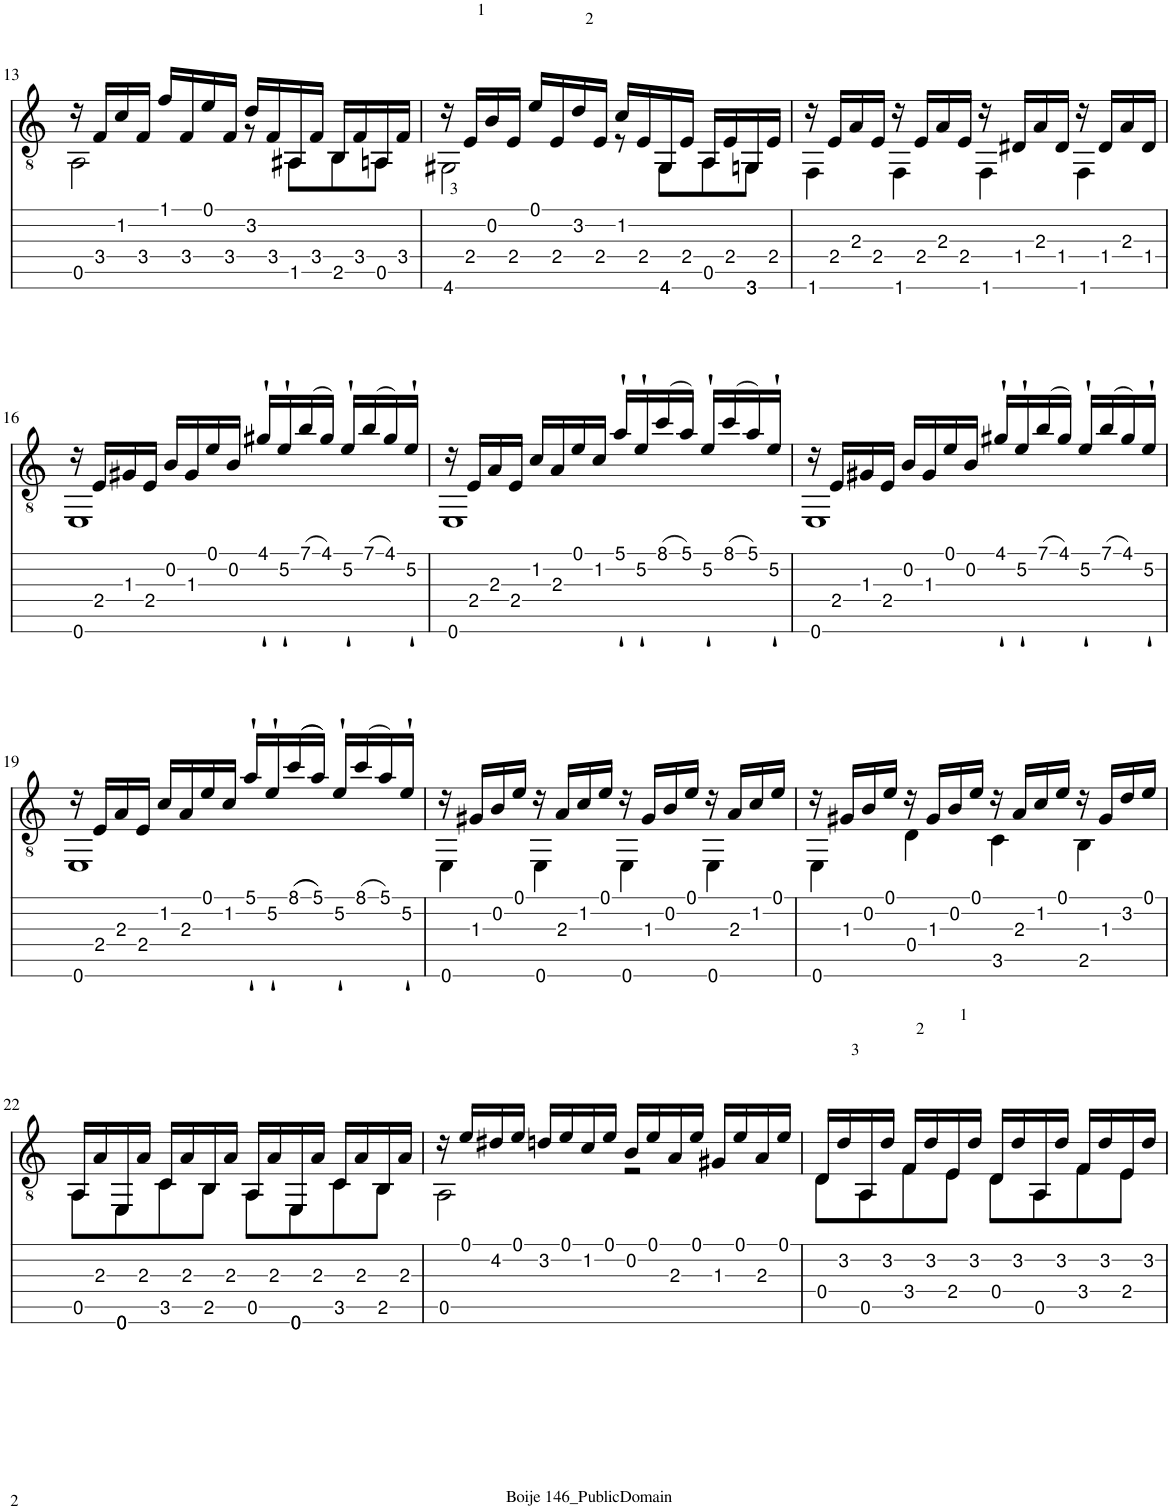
**kern	**kern
*part1	*part1
*staff2	*staff1
*I"Guitar	*
*I'Guit.	*
!!LO:PB:g=z
*	*clefGv2
*k[]	*k[]
*M4/4	*M4/4
*met(c)	*met(c)
=13	=13
*^	*^
16r	2AA	16r	2AA\
16FLL	.	16F/LL	.
16c	.	16c/	.
16FJJ	.	16F/JJ	.
16fLL	.	16f/LL	.
16FJ	.	16F/	.
16eL	.	16e/	.
16FJJ	.	16F/JJ	.
16dLL	8r	16d/LL	8r
16FJ	.	16F/	.
16AA#L	8AA#	16AA#X/	8AA#\L
16FJJ	.	16F/JJ	.
16BBLL	8BBL	16BB/LL	8BB\
16FJ	.	16F/	.
16AAL	8AAJ	16AAn/	8AA\J
16FJJ	.	16F/JJ	.
=14	=14	=14	=14
16r	2GG#	16r	2GG#X\
16ELL	.	16E/LL	.
16B	.	16B/	.
16EJJ	.	16E/JJ	.
16eLL	.	16e/LL	.
16EJ	.	16E/	.
16dL	.	16d/	.
16EJJ	.	16E/JJ	.
16cLL	8r	16c/LL	8r
16EJ	.	16E/	.
16GG#L	8GG#	16GG#/	8GG#\L
16EJJ	.	16E/JJ	.
16AALL	8AAL	16AA/LL	8AA\
16EJ	.	16E/	.
16GGL	8GGJ	16GGn/	8GG\J
16EJJ	.	16E/JJ	.
=15	=15	=15	=15
16r	4FF	16r	4FF\
16ELL	.	16E/LL	.
16A	.	16A/	.
16EJJ	.	16E/JJ	.
16r	4FF	16r	4FF\
16ELL	.	16E/LL	.
16A	.	16A/	.
16EJJ	.	16E/JJ	.
16r	4FF	16r	4FF\
16D#LL	.	16D#X/LL	.
16A	.	16A/	.
16D#JJ	.	16D#/JJ	.
16r	4FF	16r	4FF\
16D#LL	.	16D#/LL	.
16A	.	16A/	.
16D#JJ	.	16D#/JJ	.
!!LO:LB:g=z	!!
=16	=16	=16	=16
16r	1EE	16r	1EE
16ELL	.	16E/LL	.
16G#	.	16G#X/	.
16EJJ	.	16E/JJ	.
16BLL	.	16B/LL	.
16G#J	.	16G#/	.
16eL	.	16e/	.
16BJJ	.	16B/JJ	.
16g#`LL	.	16g#X`/LL	.
16e`J	.	16e`/	.
16bL	.	(16b/	.
16g#JJ	.	16g#/JJ)	.
16e`LL	.	16e`/LL	.
16bJ	.	(16b/	.
16g#L	.	16g#/)	.
16e`JJ	.	16e`/JJ	.
=17	=17	=17	=17
16r	1EE	16r	1EE
16ELL	.	16E/LL	.
16A	.	16A/	.
16EJJ	.	16E/JJ	.
16cLL	.	16c/LL	.
16AJ	.	16A/	.
16eL	.	16e/	.
16cJJ	.	16c/JJ	.
16a`LL	.	16a`/LL	.
16e`J	.	16e`/	.
16ccL	.	(16cc/	.
16aJJ	.	16a/JJ)	.
16e`LL	.	16e`/LL	.
16ccJ	.	(16cc/	.
16aL	.	16a/)	.
16e`JJ	.	16e`/JJ	.
=18	=18	=18	=18
16r	1EE	16r	1EE
16ELL	.	16E/LL	.
16G#	.	16G#X/	.
16EJJ	.	16E/JJ	.
16BLL	.	16B/LL	.
16G#J	.	16G#/	.
16eL	.	16e/	.
16BJJ	.	16B/JJ	.
16g#`LL	.	16g#X`/LL	.
16e`J	.	16e`/	.
16bL	.	(16b/	.
16g#JJ	.	16g#/JJ)	.
16e`LL	.	16e`/LL	.
16bJ	.	(16b/	.
16g#L	.	16g#/)	.
16e`JJ	.	16e`/JJ	.
!!LO:LB:g=z	!!
=19	=19	=19	=19
16r	1EE	16r	1EE
16ELL	.	16E/LL	.
16A	.	16A/	.
16EJJ	.	16E/JJ	.
16cLL	.	16c/LL	.
16AJ	.	16A/	.
16eL	.	16e/	.
16cJJ	.	16c/JJ	.
16a`LL	.	16a`/LL	.
16e`J	.	16e`/	.
16ccL	.	((16cc/	.
16aJJ	.	16a/JJ))	.
16e`LL	.	16e`/LL	.
16ccJ	.	(16cc/	.
16aL	.	16a/)	.
16e`JJ	.	16e`/JJ	.
=20	=20	=20	=20
16r	4EE	16r	4EE\
16G#LL	.	16G#X/LL	.
16B	.	16B/	.
16eJJ	.	16e/JJ	.
16r	4EE	16r	4EE\
16ALL	.	16A/LL	.
16c	.	16c/	.
16eJJ	.	16e/JJ	.
16r	4EE	16r	4EE\
16G#LL	.	16G#/LL	.
16B	.	16B/	.
16eJJ	.	16e/JJ	.
16r	4EE	16r	4EE\
16ALL	.	16A/LL	.
16c	.	16c/	.
16eJJ	.	16e/JJ	.
=21	=21	=21	=21
16r	4EE	16r	4EE\
16G#LL	.	16G#X/LL	.
16B	.	16B/	.
16eJJ	.	16e/JJ	.
16r	4D	16r	4D\
16G#LL	.	16G#/LL	.
16B	.	16B/	.
16eJJ	.	16e/JJ	.
16r	4C	16r	4C\
16ALL	.	16A/LL	.
16c	.	16c/	.
16eJJ	.	16e/JJ	.
16r	4BB	16r	4BB\
16G#LL	.	16G#/LL	.
16d	.	16d/	.
16eJJ	.	16e/JJ	.
!!LO:LB:g=z	!!
=22	=22	=22	=22
16AALL	8AAL	16AA/LL	8AA\L
16AJ	.	16A/	.
16EEL	8EEJ	16EE/	8EE\
16AJJ	.	16A/JJ	.
16CLL	8CL	16C/LL	8C\
16AJ	.	16A/	.
16BBL	8BBJ	16BB/	8BB\J
16AJJ	.	16A/JJ	.
16AALL	8AAL	16AA/LL	8AA\L
16AJ	.	16A/	.
16EEL	8EEJ	16EE/	8EE\
16AJJ	.	16A/JJ	.
16CLL	8CL	16C/LL	8C\
16AJ	.	16A/	.
16BBL	8BBJ	16BB/	8BB\J
16AJJ	.	16A/JJ	.
=23	=23	=23	=23
16r	2AA	16r	2AA\
16eLL	.	16e/LL	.
16d#	.	16d#X/	.
16eJJ	.	16e/JJ	.
16dLL	.	16dn/LL	.
16eJ	.	16e/	.
16cL	.	16c/	.
16eJJ	.	16e/JJ	.
16BLL	2r	16B/LL	2r
16eJ	.	16e/	.
16AL	.	16A/	.
16eJJ	.	16e/JJ	.
16G#LL	.	16G#X/LL	.
16eJ	.	16e/	.
16AL	.	16A/	.
16eJJ	.	16e/JJ	.
=24	=24	=24	=24
16DLL	8DL	16D/LL	8D\L
16dJ	.	16d/	.
16AAL	8AAJ	16AA/	8AA\
16dJJ	.	16d/JJ	.
16FLL	8FL	16F/LL	8F\
16dJ	.	16d/	.
16EL	8EJ	16E/	8E\J
16dJJ	.	16d/JJ	.
16DLL	8DL	16D/LL	8D\L
16dJ	.	16d/	.
16AAL	8AAJ	16AA/	8AA\
16dJJ	.	16d/JJ	.
16FLL	8FL	16F/LL	8F\
16dJ	.	16d/	.
16EL	8EJ	16E/	8E\J
16dJJ	.	16d/JJ	.
*v	*v	*	*
*	*v	*v
=	=
*-	*-
